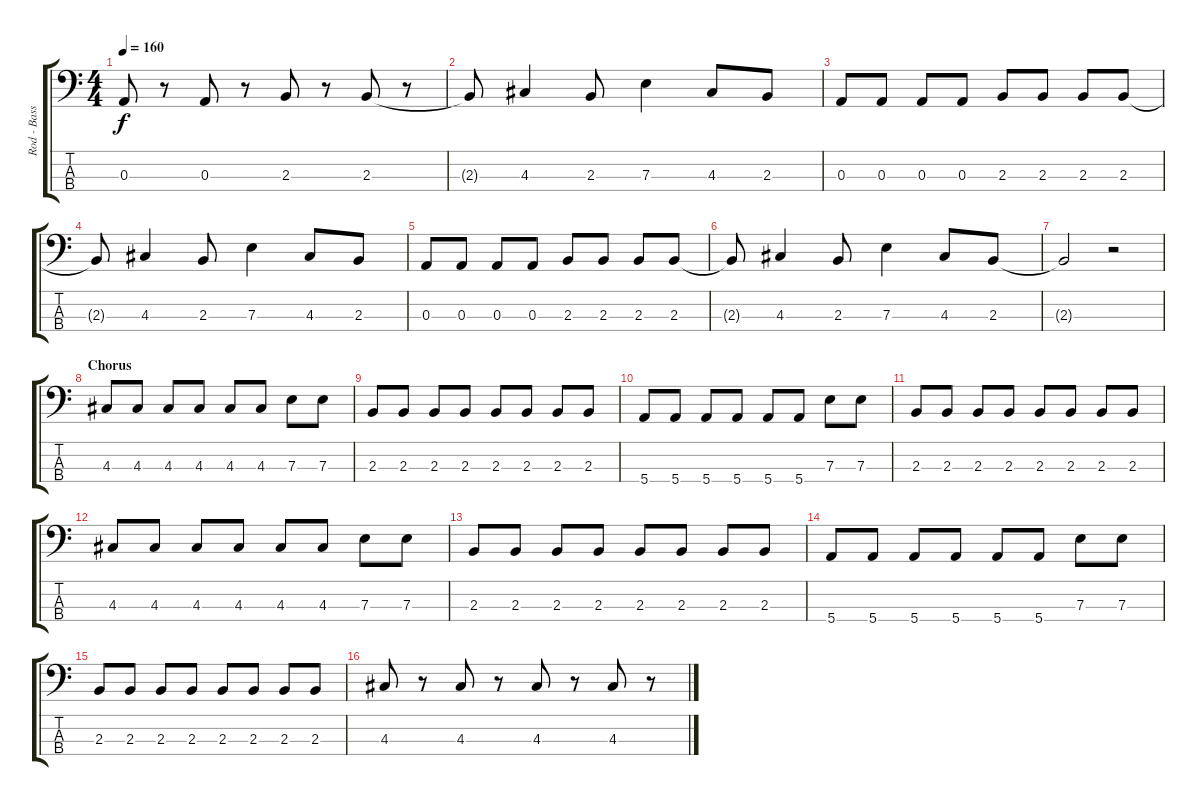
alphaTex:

\track ("Rod - Bass" "Rod - Bass") {instrument electricbasspick}
\staff {score tabs}
\tuning (G2 D2 A1 E1) {hide}
\ts (4 4)
\tempo 160
\clef f4
\ks c
0.3.8{dy f} r.8 0.3.8 r.8 2.3.8 r.8 2.3.8 r.8 |
2.3{t}.8 4.3.4 2.3.8 7.3.4 4.3.8 2.3.8 |
0.3.8 0.3.8 0.3.8 0.3.8 2.3.8 2.3.8 2.3.8 2.3.8 |
2.3{t}.8 4.3.4 2.3.8 7.3.4 4.3.8 2.3.8 |
0.3.8 0.3.8 0.3.8 0.3.8 2.3.8 2.3.8 2.3.8 2.3.8 |
2.3{t}.8 4.3.4 2.3.8 7.3.4 4.3.8 2.3.8 |
2.3{t}.2 r.2 |
\section ("" "Chorus")
4.3.8 4.3.8 4.3.8 4.3.8 4.3.8 4.3.8 7.3.8 7.3.8 |
2.3.8 2.3.8 2.3.8 2.3.8 2.3.8 2.3.8 2.3.8 2.3.8 |
5.4.8 5.4.8 5.4.8 5.4.8 5.4.8 5.4.8 7.3.8 7.3.8 |
2.3.8 2.3.8 2.3.8 2.3.8 2.3.8 2.3.8 2.3.8 2.3.8 |
4.3.8 4.3.8 4.3.8 4.3.8 4.3.8 4.3.8 7.3.8 7.3.8 |
2.3.8 2.3.8 2.3.8 2.3.8 2.3.8 2.3.8 2.3.8 2.3.8 |
5.4.8 5.4.8 5.4.8 5.4.8 5.4.8 5.4.8 7.3.8 7.3.8 |
2.3.8 2.3.8 2.3.8 2.3.8 2.3.8 2.3.8 2.3.8 2.3.8 |
4.3.8 r.8 4.3.8 r.8 4.3.8 r.8 4.3.8 r.8
